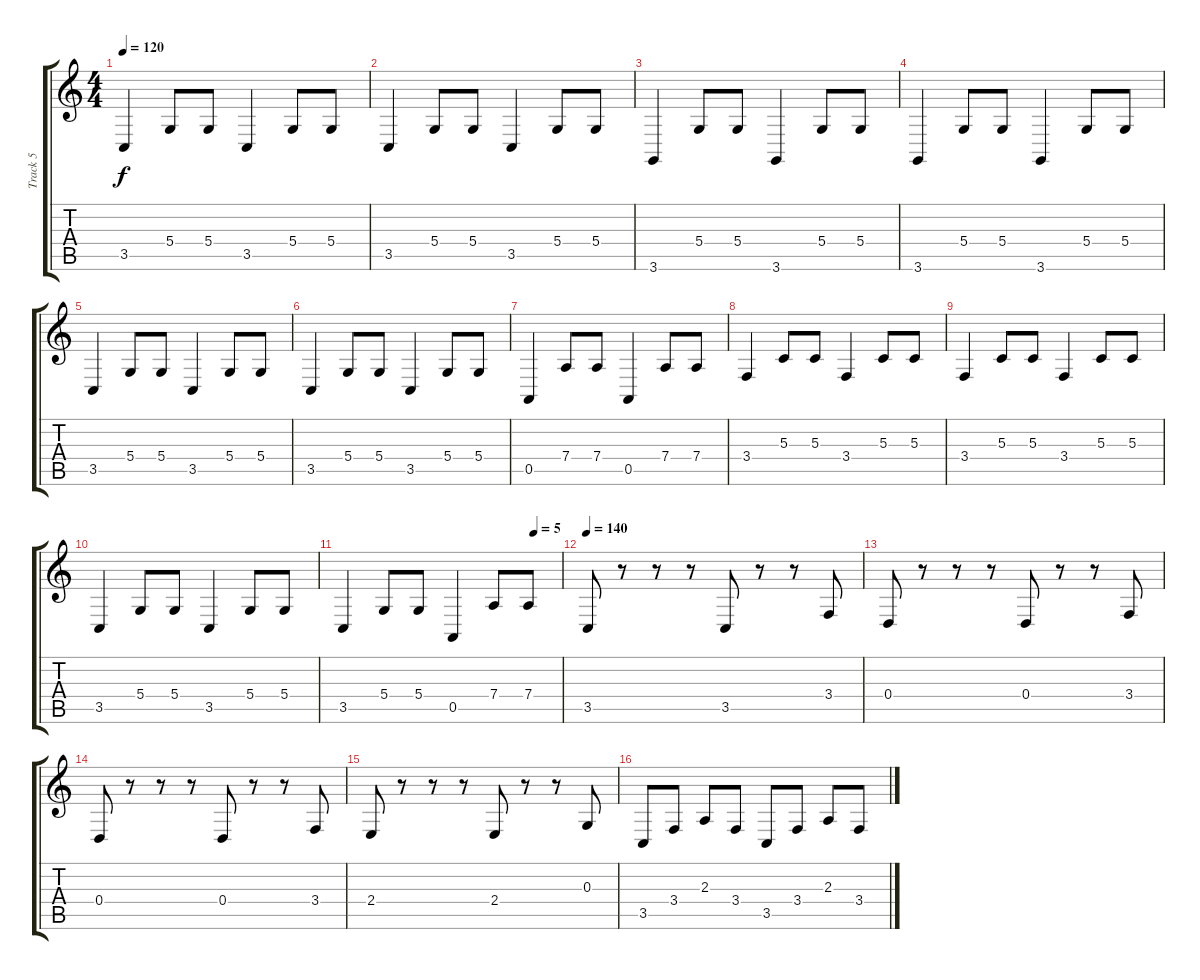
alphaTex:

\track ("Track 5" "Track 5") {instrument musicbox}
\staff {score tabs}
\tuning (E4 B3 G3 D3 A2 E2) {hide}
\ts (4 4)
\tempo 120
\clef g2
\ks c
3.5.4{dy f volume 8} 5.4.8 5.4.8 3.5.4 5.4.8 5.4.8 |
3.5.4 5.4.8 5.4.8 3.5.4 5.4.8 5.4.8 |
3.6.4 5.4.8 5.4.8 3.6.4 5.4.8 5.4.8 |
3.6.4 5.4.8 5.4.8 3.6.4 5.4.8 5.4.8 |
3.5.4 5.4.8 5.4.8 3.5.4 5.4.8 5.4.8 |
3.5.4 5.4.8 5.4.8 3.5.4 5.4.8 5.4.8 |
0.5.4 7.4.8 7.4.8 0.5.4 7.4.8 7.4.8 |
3.4.4 5.3.8 5.3.8 3.4.4 5.3.8 5.3.8 |
3.4.4 5.3.8 5.3.8 3.4.4 5.3.8 5.3.8 |
3.5.4 5.4.8 5.4.8 3.5.4 5.4.8 5.4.8 |
\tempo (5 0.875)
3.5.4 5.4.8 5.4.8 0.5.4 7.4.8 7.4.8 |
\tempo 140
3.5.8{volume 10} r.8 r.8 r.8 3.5.8 r.8 r.8 3.4.8 |
0.4.8 r.8 r.8 r.8 0.4.8 r.8 r.8 3.4.8 |
0.4.8 r.8 r.8 r.8 0.4.8 r.8 r.8 3.4.8 |
2.4.8 r.8 r.8 r.8 2.4.8 r.8 r.8 0.3.8 |
3.5.8 3.4.8 2.3.8 3.4.8 3.5.8 3.4.8 2.3.8 3.4.8
